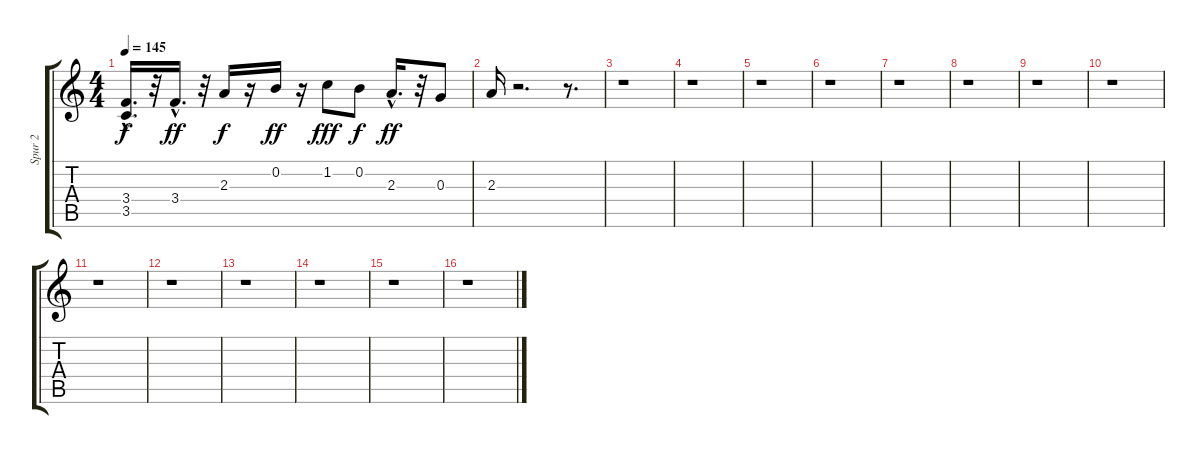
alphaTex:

\track ("Spur 2" "Spur 2") {instrument distortionguitar}
\staff {score tabs}
\tuning (E4 B3 G3 D3 A2 E2) {hide}
\ts (4 4)
\tempo 145
\clef g2
\ks c
(3.4{hac t} 3.5{t}).16{d dy f} r.32 3.4{hac}.16{d dy ff} r.32 2.3.16{dy f} r.16 0.2.16{dy ff} r.16 1.2.8{dy fff} 0.2.8{dy f} 2.3{hac}.16{d dy ff} r.32 0.3.8 |
2.3.16 r.2{d} r.8{d} |
r.1 |
r.1 |
r.1 |
r.1 |
r.1 |
r.1 |
r.1 |
r.1 |
r.1 |
r.1 |
r.1 |
r.1 |
r.1 |
r.1
